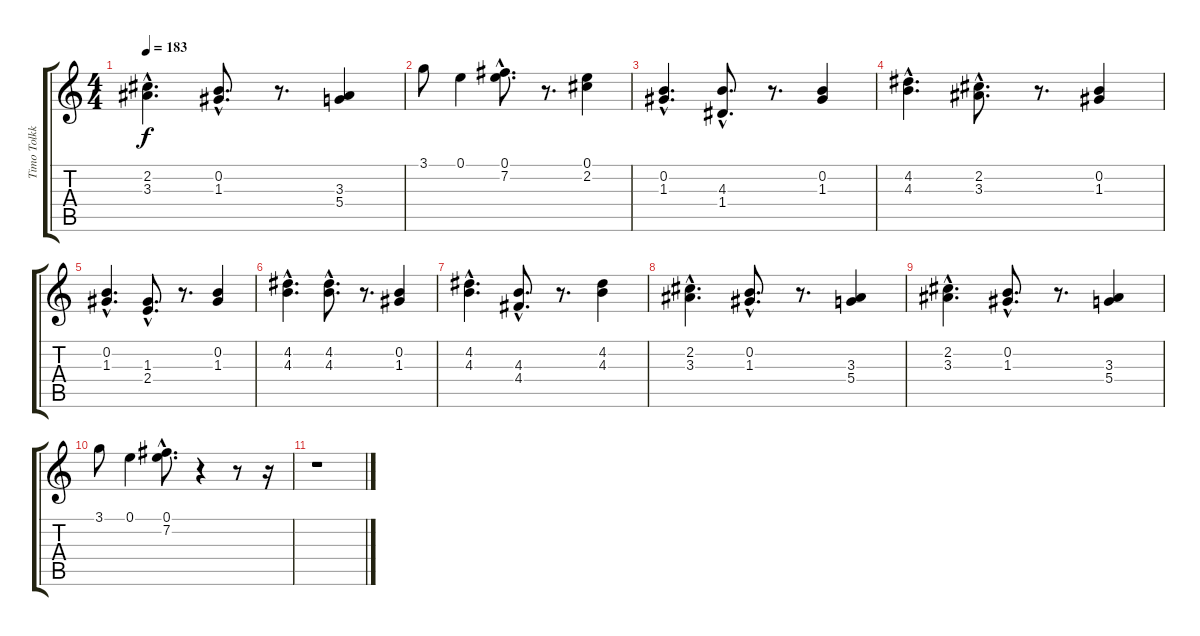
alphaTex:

\track ("Timo Tolkki" "Timo Tolkk") {instrument distortionguitar}
\staff {score tabs}
\tuning (E4 B3 G3 D3 A2 E2) {hide}
\ts (4 4)
\tempo 183
\clef g2
\ks c
(2.2{hac} 3.3{hac}).4{d dy f} (0.2{hac} 1.3{hac}).8{d} r.8{d} (3.3 5.4).4 |
3.1.8 0.1.4{volume 16} (0.1{hac} 7.2{hac}).8{d volume 15} r.8{d} (0.1 2.2).4{volume 15} |
(0.2{hac} 1.3{hac}).4{d volume 14} (4.3{hac} 1.4{hac}).8{d volume 14} r.8{d} (0.2 1.3).4{volume 13} |
(4.2{hac} 4.3{hac}).4{d volume 12} (2.2{hac} 3.3{hac}).8{d volume 12} r.8{d} (0.2 1.3).4{volume 11} |
(0.2{hac} 1.3{hac}).4{d volume 11} (1.3{hac} 2.4{hac}).8{d volume 10} r.8{d} (0.2 1.3).4{volume 9} |
(4.2{hac} 4.3{hac}).4{d volume 9} (4.2{hac} 4.3{hac}).8{d volume 8} r.8{d} (0.2 1.3).4{volume 8} |
(4.2{hac} 4.3{hac}).4{d volume 7} (4.3{hac} 4.4{hac}).8{d volume 6} r.8{d} (4.2 4.3).4{volume 6} |
(2.2{hac} 3.3{hac}).4{d volume 5} (0.2{hac} 1.3{hac}).8{d volume 5} r.8{d} (3.3 5.4).4{volume 4} |
(2.2{hac} 3.3{hac}).4{d volume 4} (0.2{hac} 1.3{hac}).8{d volume 3} r.8{d} (3.3 5.4).4{volume 2} |
3.1.8{volume 2} 0.1.4{volume 2} (0.1{hac} 7.2{hac}).8{d volume 1} r.4 r.8 r.16 |
r.1
